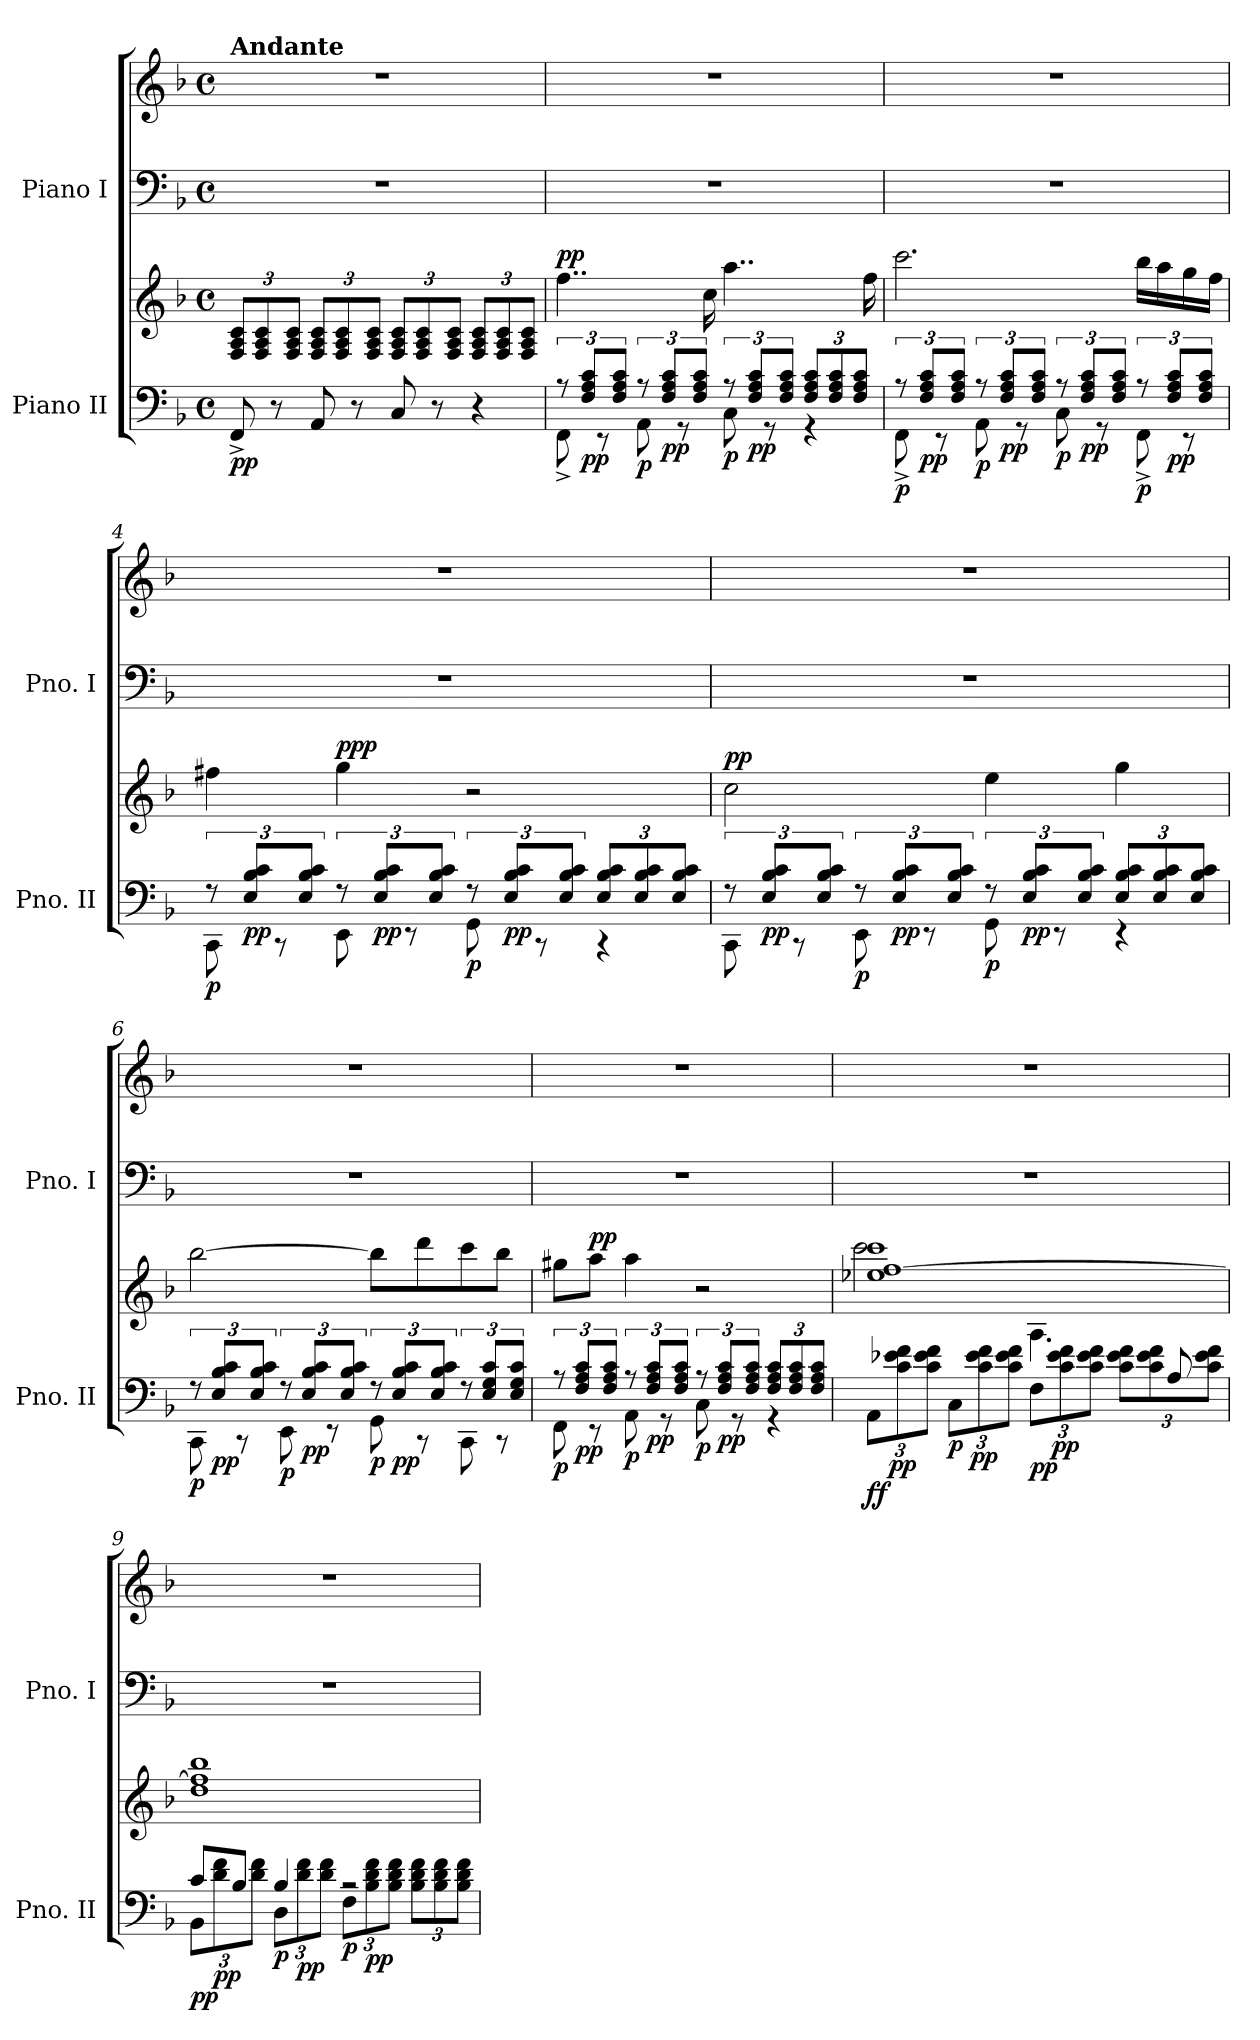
**kern	**kern	**dynam	**kern	**kern
*part2	*part2	*part2	*part1	*part1
*staff4	*staff3	*staff3/4	*staff2	*staff1
*I"Piano II	*	*	*I"Piano I	*
*I'Pno. II	*	*	*I'Pno. I	*
*clefF4	*clefG2	*	*clefF4	*clefG2
*k[b-]	*k[b-]	*	*k[b-]	*k[b-]
*M4/4	*M4/4	*	*M4/4	*M4/4
*met(c)	*met(c)	*	*met(c)	*met(c)
*	*Xbrackettup	*	*	*
=1	=1	=1	=1	=1
!	!	!	!	!LO:TX:a:B:t=Andante
!	!	!LO:DY:b=2	!	!
!	!	!LO:DY:n=1:b	!	!
8FF^!/	12F!/ 12A!/ 12c!/L	p p	1r	1r
.	12F!/ 12A!/ 12c!/	.	.	.
8r	.	.	.	.
.	12F!/ 12A!/ 12c!/J	.	.	.
8AA!/	12F!/ 12A!/ 12c!/L	.	.	.
.	12F!/ 12A!/ 12c!/	.	.	.
8r	.	.	.	.
.	12F!/ 12A!/ 12c!/J	.	.	.
8C!/	12F!/ 12A!/ 12c!/L	.	.	.
.	12F!/ 12A!/ 12c!/	.	.	.
8r	.	.	.	.
.	12F!/ 12A!/ 12c!/J	.	.	.
4r	12F!/ 12A!/ 12c!/L	.	.	.
.	12F!/ 12A!/ 12c!/	.	.	.
.	12F!/ 12A!/ 12c!/J	.	.	.
=2	=2	=2	=2	=2
*^	*	*	*	*
!	!	!	!LO:DY:b=2	!	!
!	!	!	!LO:DY:n=1:a	!	!
12r	8FF^!\	4..ff!\	p p	1r	1r
!	!	!	!LO:DY:n=2:b=2	!	!
12F!/ 12A!/ 12c!/L	.	.	pp	.	.
.	8r	.	.	.	.
12F!/ 12A!/ 12c!/J	.	.	.	.	.
!	!	!	!LO:DY:n=3:b=2	!	!
12r	8AA!\	.	p	.	.
!	!	!	!LO:DY:n=4:b=2	!	!
12F!/ 12A!/ 12c!/L	.	.	pp	.	.
.	8r	.	.	.	.
12F!/ 12A!/ 12c!/J	.	.	.	.	.
.	.	16cc!\	.	.	.
!	!	!	!LO:DY:n=5:b=2	!	!
12r	8C!\	4..aa!\	p	.	.
!	!	!	!LO:DY:n=6:b=2	!	!
12F!/ 12A!/ 12c!/L	.	.	pp	.	.
.	8r	.	.	.	.
12F!/ 12A!/ 12c!/J	.	.	.	.	.
*Xbrackettup	*	*	*	*	*
12F!/ 12A!/ 12c!/L	4r	.	.	.	.
12F!/ 12A!/ 12c!/	.	.	.	.	.
12F!/ 12A!/ 12c!/J	.	.	.	.	.
.	.	16ff!\	.	.	.
=3	=3	=3	=3	=3	=3
*brackettup	*	*	*	*	*
!	!	!	!LO:DY:b=2	!	!
12r	8FF^!\	2.ccc!\	p	1r	1r
!	!	!	!LO:DY:b=2	!	!
12F!/ 12A!/ 12c!/L	.	.	pp	.	.
.	8r	.	.	.	.
12F!/ 12A!/ 12c!/J	.	.	.	.	.
!	!	!	!LO:DY:b=2	!	!
12r	8AA!\	.	p	.	.
!	!	!	!LO:DY:b=2	!	!
12F!/ 12A!/ 12c!/L	.	.	pp	.	.
.	8r	.	.	.	.
12F!/ 12A!/ 12c!/J	.	.	.	.	.
!	!	!	!LO:DY:b=2	!	!
12r	8C!\	.	p	.	.
!	!	!	!LO:DY:b=2	!	!
12F!/ 12A!/ 12c!/L	.	.	pp	.	.
.	8r	.	.	.	.
12F!/ 12A!/ 12c!/J	.	.	.	.	.
!	!	!	!LO:DY:b=2	!	!
12r	8FF^!\	16bb-!\LL	p	.	.
.	.	16aa!\	.	.	.
!	!	!	!LO:DY:b=2	!	!
12F!/ 12A!/ 12c!/L	.	.	pp	.	.
.	8r	16gg!\	.	.	.
12F!/ 12A!/ 12c!/J	.	.	.	.	.
.	.	16ff!\JJ	.	.	.
!!LO:LB:g=z
=4	=4	=4	=4	=4	=4
!	!	!	!LO:DY:b=2	!	!
12r	8CC!\	4ff#X!\	p	1r	1r
!	!	!	!LO:DY:b=2	!	!
12E!/ 12B-!/ 12c!/L	.	.	pp	.	.
.	8r	.	.	.	.
12E!/ 12B-!/ 12c!/J	.	.	.	.	.
!	!	!	!LO:DY:b=2	!	!
!	!	!	!LO:DY:n=1:a	!	!
12r	8EE!\	4gg!\	p pp	.	.
!	!	!	!LO:DY:n=2:b=2	!	!
12E!/ 12B-!/ 12c!/L	.	.	pp	.	.
.	8r	.	.	.	.
12E!/ 12B-!/ 12c!/J	.	.	.	.	.
!	!	!	!LO:DY:n=3:b=2	!	!
12r	8GG!\	2r	p	.	.
!	!	!	!LO:DY:n=4:b=2	!	!
12E!/ 12B-!/ 12c!/L	.	.	pp	.	.
.	8r	.	.	.	.
12E!/ 12B-!/ 12c!/J	.	.	.	.	.
*Xbrackettup	*	*	*	*	*
12E!/ 12B-!/ 12c!/L	4r	.	.	.	.
12E!/ 12B-!/ 12c!/	.	.	.	.	.
12E!/ 12B-!/ 12c!/J	.	.	.	.	.
=5	=5	=5	=5	=5	=5
*brackettup	*	*	*	*	*
!	!	!	!LO:DY:b=2	!	!
!	!	!	!LO:DY:n=1:a	!	!
12r	8CC!\	2cc!\	p p	1r	1r
!	!	!	!LO:DY:n=2:b=2	!	!
12E!/ 12B-!/ 12c!/L	.	.	pp	.	.
.	8r	.	.	.	.
12E!/ 12B-!/ 12c!/J	.	.	.	.	.
!	!	!	!LO:DY:n=3:b=2	!	!
12r	8EE!\	.	p	.	.
!	!	!	!LO:DY:n=4:b=2	!	!
12E!/ 12B-!/ 12c!/L	.	.	pp	.	.
.	8r	.	.	.	.
12E!/ 12B-!/ 12c!/J	.	.	.	.	.
!	!	!	!LO:DY:n=5:b=2	!	!
12r	8GG!\	4ee!\	p	.	.
!	!	!	!LO:DY:n=6:b=2	!	!
12E!/ 12B-!/ 12c!/L	.	.	pp	.	.
.	8r	.	.	.	.
12E!/ 12B-!/ 12c!/J	.	.	.	.	.
*Xbrackettup	*	*	*	*	*
12E!/ 12B-!/ 12c!/L	4r	4gg!\	.	.	.
12E!/ 12B-!/ 12c!/	.	.	.	.	.
12E!/ 12B-!/ 12c!/J	.	.	.	.	.
=6	=6	=6	=6	=6	=6
*brackettup	*	*	*	*	*
!	!	!	!LO:DY:b=2	!	!
12r	8CC!\	[2bb-!\	p	1r	1r
!	!	!	!LO:DY:b=2	!	!
12E!/ 12B-!/ 12c!/L	.	.	pp	.	.
.	8r	.	.	.	.
12E!/ 12B-!/ 12c!/J	.	.	.	.	.
!	!	!	!LO:DY:b=2	!	!
12r	8EE!\	.	p	.	.
!	!	!	!LO:DY:b=2	!	!
12E!/ 12B-!/ 12c!/L	.	.	pp	.	.
.	8r	.	.	.	.
12E!/ 12B-!/ 12c!/J	.	.	.	.	.
!	!	!	!LO:DY:b=2	!	!
12r	8GG!\	8bb-!\L]	p	.	.
!	!	!	!LO:DY:b=2	!	!
12E!/ 12B-!/ 12c!/L	.	.	pp	.	.
.	8r	8ddd!\	.	.	.
12E!/ 12B-!/ 12c!/J	.	.	.	.	.
12r	8CC!\	8ccc!\	.	.	.
12E!/ 12G!/ 12c!/L	.	.	.	.	.
.	8r	8bb-!\J	.	.	.
12E!/ 12G!/ 12c!/J	.	.	.	.	.
!!LO:LB:g=z
=7	=7	=7	=7	=7	=7
!	!	!	!LO:DY:b=2	!	!
12r	8FF!\	8gg#X!\L	p	1r	1r
!	!	!	!LO:DY:b=2	!	!
12F!/ 12A!/ 12c!/L	.	.	pp	.	.
!	!	!	!LO:DY:a	!	!
.	8r	8aa!\J	pp	.	.
12F!/ 12A!/ 12c!/J	.	.	.	.	.
!	!	!	!LO:DY:b=2	!	!
12r	8AA!\	4aa!\	p	.	.
!	!	!	!LO:DY:b=2	!	!
12F!/ 12A!/ 12c!/L	.	.	pp	.	.
.	8r	.	.	.	.
12F!/ 12A!/ 12c!/J	.	.	.	.	.
!	!	!	!LO:DY:b=2	!	!
12r	8C!\	2r	p	.	.
!	!	!	!LO:DY:b=2	!	!
12F!/ 12A!/ 12c!/L	.	.	pp	.	.
.	8r	.	.	.	.
12F!/ 12A!/ 12c!/J	.	.	.	.	.
*Xbrackettup	*	*	*	*	*
12F!/ 12A!/ 12c!/L	4r	.	.	.	.
12F!/ 12A!/ 12c!/	.	.	.	.	.
12F!/ 12A!/ 12c!/J	.	.	.	.	.
=8	=8	=8	=8	=8	=8
*	*	*^	*	*	*
!	!	!	!	!LO:DY:b=2	!	!
!	!	!	!	!LO:DY:n=1:b	!	!
2..ryy	12AA!\L	1ee-X! [1ff! 1ccc!	2ccc!\	f f	1r	1r
!	!	!	!	!LO:DY:n=2:b=2	!	!
.	12c!\ 12e-X!\ 12f!\	.	.	pp	.	.
.	12c!\ 12e-!\ 12f!\J	.	.	.	.	.
!	!	!	!	!LO:DY:n=3:b=2	!	!
.	12C!\L	.	.	p	.	.
!	!	!	!	!LO:DY:n=4:b=2	!	!
.	12c!\ 12e-!\ 12f!\	.	.	pp	.	.
.	12c!\ 12e-!\ 12f!\J	.	.	.	.	.
!	!	!	!	!LO:DY:n=5:b=2	!	!
!	!	!	!	!LO:DY:n=6:b	!	!
.	12F!\L	.	4.A!\	p p	.	.
!	!	!	!	!LO:DY:n=7:b=2	!	!
.	12c!\ 12e-!\ 12f!\	.	.	pp	.	.
.	12c!\ 12e-!\ 12f!\J	.	.	.	.	.
.	12c!\ 12e-!\ 12f!\L	.	.	.	.	.
.	12c!\ 12e-!\ 12f!\	.	.	.	.	.
8A!/	.	.	8ryy	.	.	.
.	12c!\ 12e-!\ 12f!\J	.	.	.	.	.
=9	=9	=9	=9	=9	=9	=9
!	!	!	!	!LO:DY:b=2	!	!
!	!	!	!	!LO:DY:n=1:b	!	!
8c!/L	12BB-!\L	1dd! 1ff!] 1bb-!	2ryy	p p	1r	1r
!	!	!	!	!LO:DY:n=2:b=2	!	!
.	12d!\ 12f!\	.	.	pp	.	.
8B-!/J	.	.	.	.	.	.
.	12d!\ 12f!\J	.	.	.	.	.
!	!	!	!	!LO:DY:n=3:b=2	!	!
4B-!/	12D!\L	.	.	p	.	.
!	!	!	!	!LO:DY:n=4:b=2	!	!
.	12d!\ 12f!\	.	.	pp	.	.
.	12d!\ 12f!\J	.	.	.	.	.
!	!	!	!	!LO:DY:n=5:b=2	!	!
2ryy	12F!\L	.	2rGG	p	.	.
!	!	!	!	!LO:DY:n=6:b=2	!	!
.	12B-!\ 12d!\ 12f!\	.	.	pp	.	.
.	12B-!\ 12d!\ 12f!\J	.	.	.	.	.
.	12B-!\ 12d!\ 12f!\L	.	.	.	.	.
.	12B-!\ 12d!\ 12f!\	.	.	.	.	.
.	12B-!\ 12d!\ 12f!\J	.	.	.	.	.
*v	*v	*	*	*	*	*
*	*v	*v	*	*	*
=	=	=	=	=
*-	*-	*-	*-	*-
